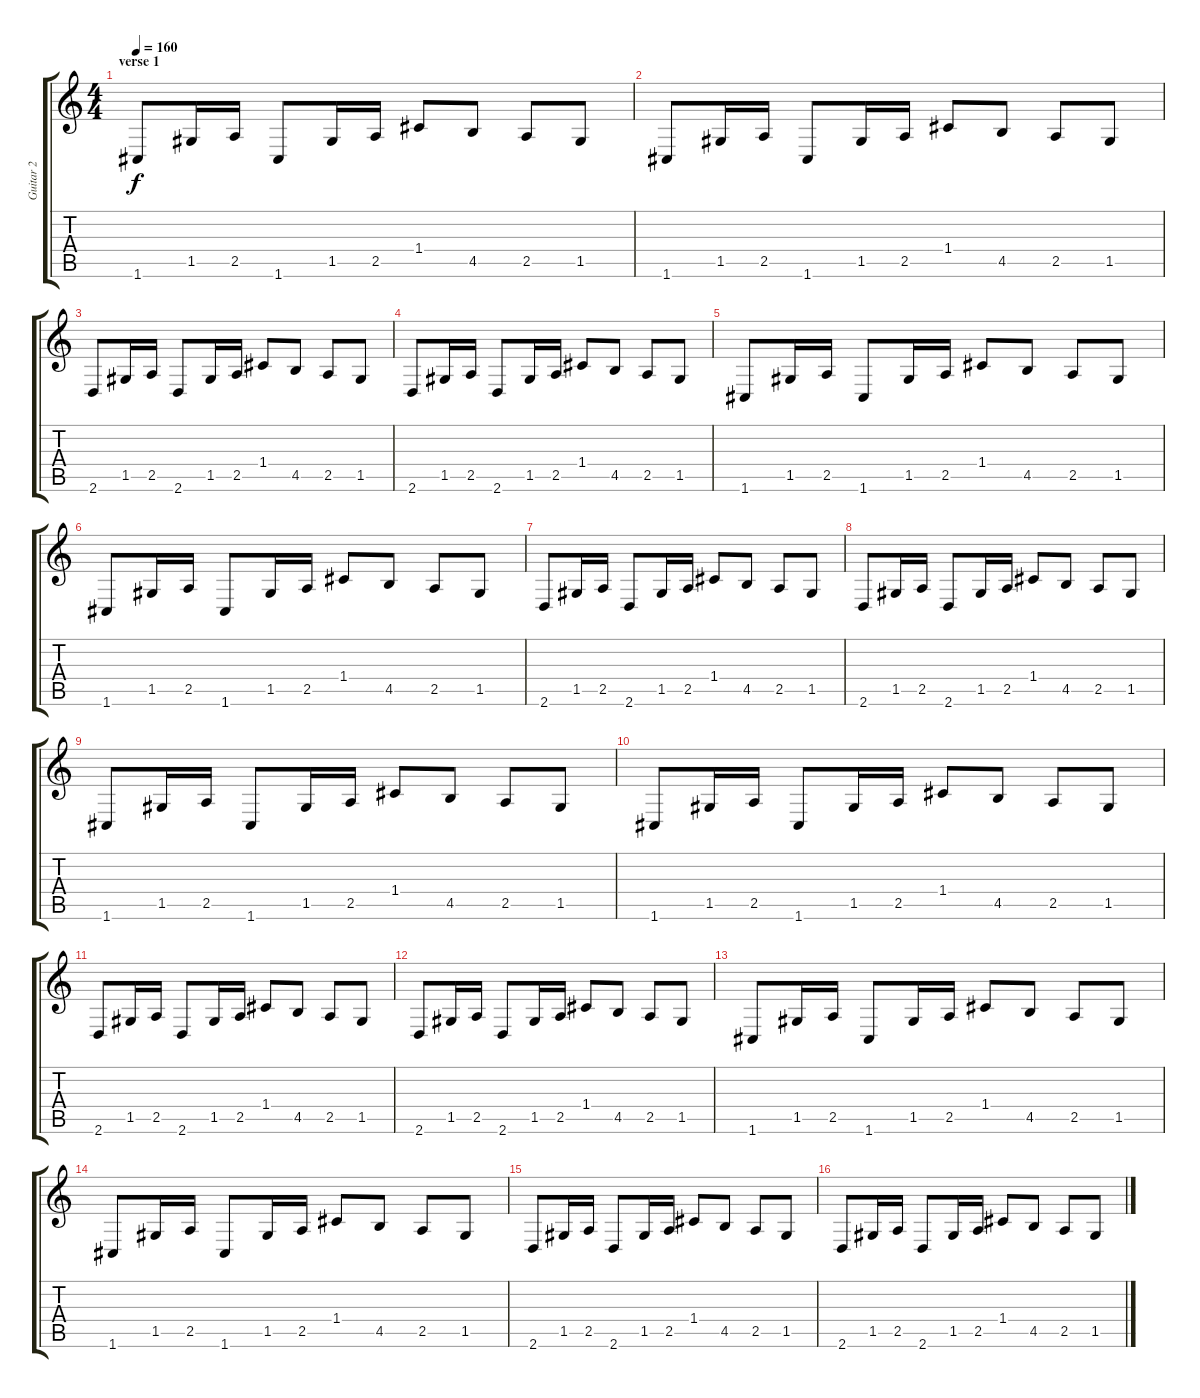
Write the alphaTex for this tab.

\track ("Guitar 2" "Guitar 2") {instrument distortionguitar}
\staff {score tabs}
\tuning (D4 A3 F3 C3 G2 C2) {hide}
\ts (4 4)
\section ("" "verse 1")
\tempo 160
\clef g2
\ks c
1.6.8{dy f} 1.5.16 2.5.16 1.6.8 1.5.16 2.5.16 1.4.8 4.5.8 2.5.8 1.5.8 |
1.6.8 1.5.16 2.5.16 1.6.8 1.5.16 2.5.16 1.4.8 4.5.8 2.5.8 1.5.8 |
2.6.8 1.5.16 2.5.16 2.6.8 1.5.16 2.5.16 1.4.8 4.5.8 2.5.8 1.5.8 |
2.6.8 1.5.16 2.5.16 2.6.8 1.5.16 2.5.16 1.4.8 4.5.8 2.5.8 1.5.8 |
1.6.8 1.5.16 2.5.16 1.6.8 1.5.16 2.5.16 1.4.8 4.5.8 2.5.8 1.5.8 |
1.6.8 1.5.16 2.5.16 1.6.8 1.5.16 2.5.16 1.4.8 4.5.8 2.5.8 1.5.8 |
2.6.8 1.5.16 2.5.16 2.6.8 1.5.16 2.5.16 1.4.8 4.5.8 2.5.8 1.5.8 |
2.6.8 1.5.16 2.5.16 2.6.8 1.5.16 2.5.16 1.4.8 4.5.8 2.5.8 1.5.8 |
1.6.8{balance 0} 1.5.16 2.5.16 1.6.8 1.5.16 2.5.16 1.4.8 4.5.8 2.5.8 1.5.8 |
1.6.8 1.5.16 2.5.16 1.6.8 1.5.16 2.5.16 1.4.8 4.5.8 2.5.8 1.5.8 |
2.6.8 1.5.16 2.5.16 2.6.8 1.5.16 2.5.16 1.4.8 4.5.8 2.5.8 1.5.8 |
2.6.8 1.5.16 2.5.16 2.6.8 1.5.16 2.5.16 1.4.8 4.5.8 2.5.8 1.5.8 |
1.6.8{balance 0} 1.5.16 2.5.16 1.6.8 1.5.16 2.5.16 1.4.8 4.5.8 2.5.8 1.5.8 |
1.6.8 1.5.16 2.5.16 1.6.8 1.5.16 2.5.16 1.4.8 4.5.8 2.5.8 1.5.8 |
2.6.8 1.5.16 2.5.16 2.6.8 1.5.16 2.5.16 1.4.8 4.5.8 2.5.8 1.5.8 |
2.6.8 1.5.16 2.5.16 2.6.8 1.5.16 2.5.16 1.4.8 4.5.8 2.5.8 1.5.8
